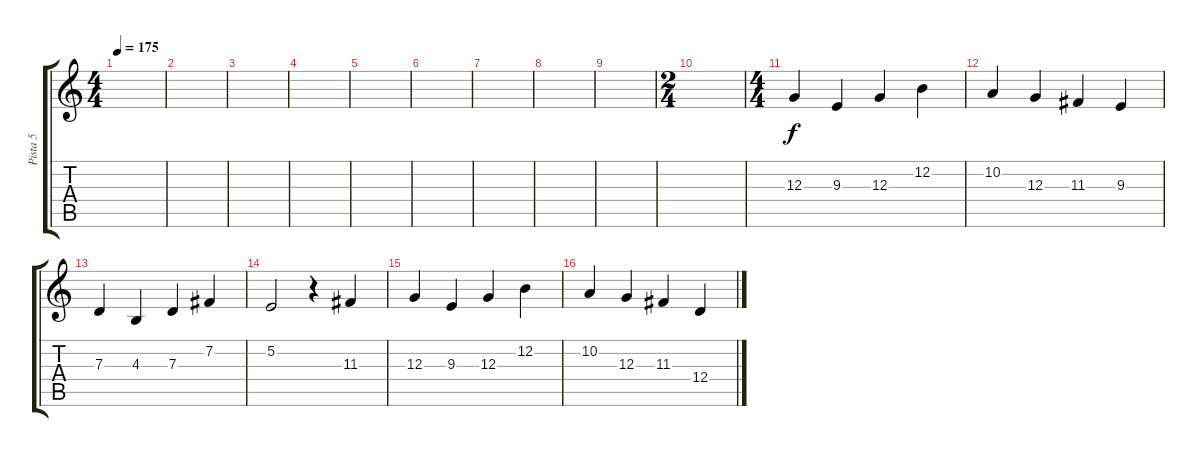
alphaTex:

\track ("Pista 5" "Pista 5") {instrument lead6voice}
\staff {score tabs}
\tuning (E4 B3 G3 D3 A2 E2) {hide}
\ts (4 4)
\tempo 175
\clef g2
\ks c
|
|
|
|
|
|
|
|
|
\ts (2 4)
|
\ts (4 4)
12.3.4 9.3.4 12.3.4 12.2.4 |
10.2.4 12.3.4 11.3.4 9.3.4 |
7.3.4 4.3.4 7.3.4 7.2.4 |
5.2.2 r.4 11.3.4 |
12.3.4 9.3.4 12.3.4 12.2.4 |
10.2.4 12.3.4 11.3.4 12.4.4
